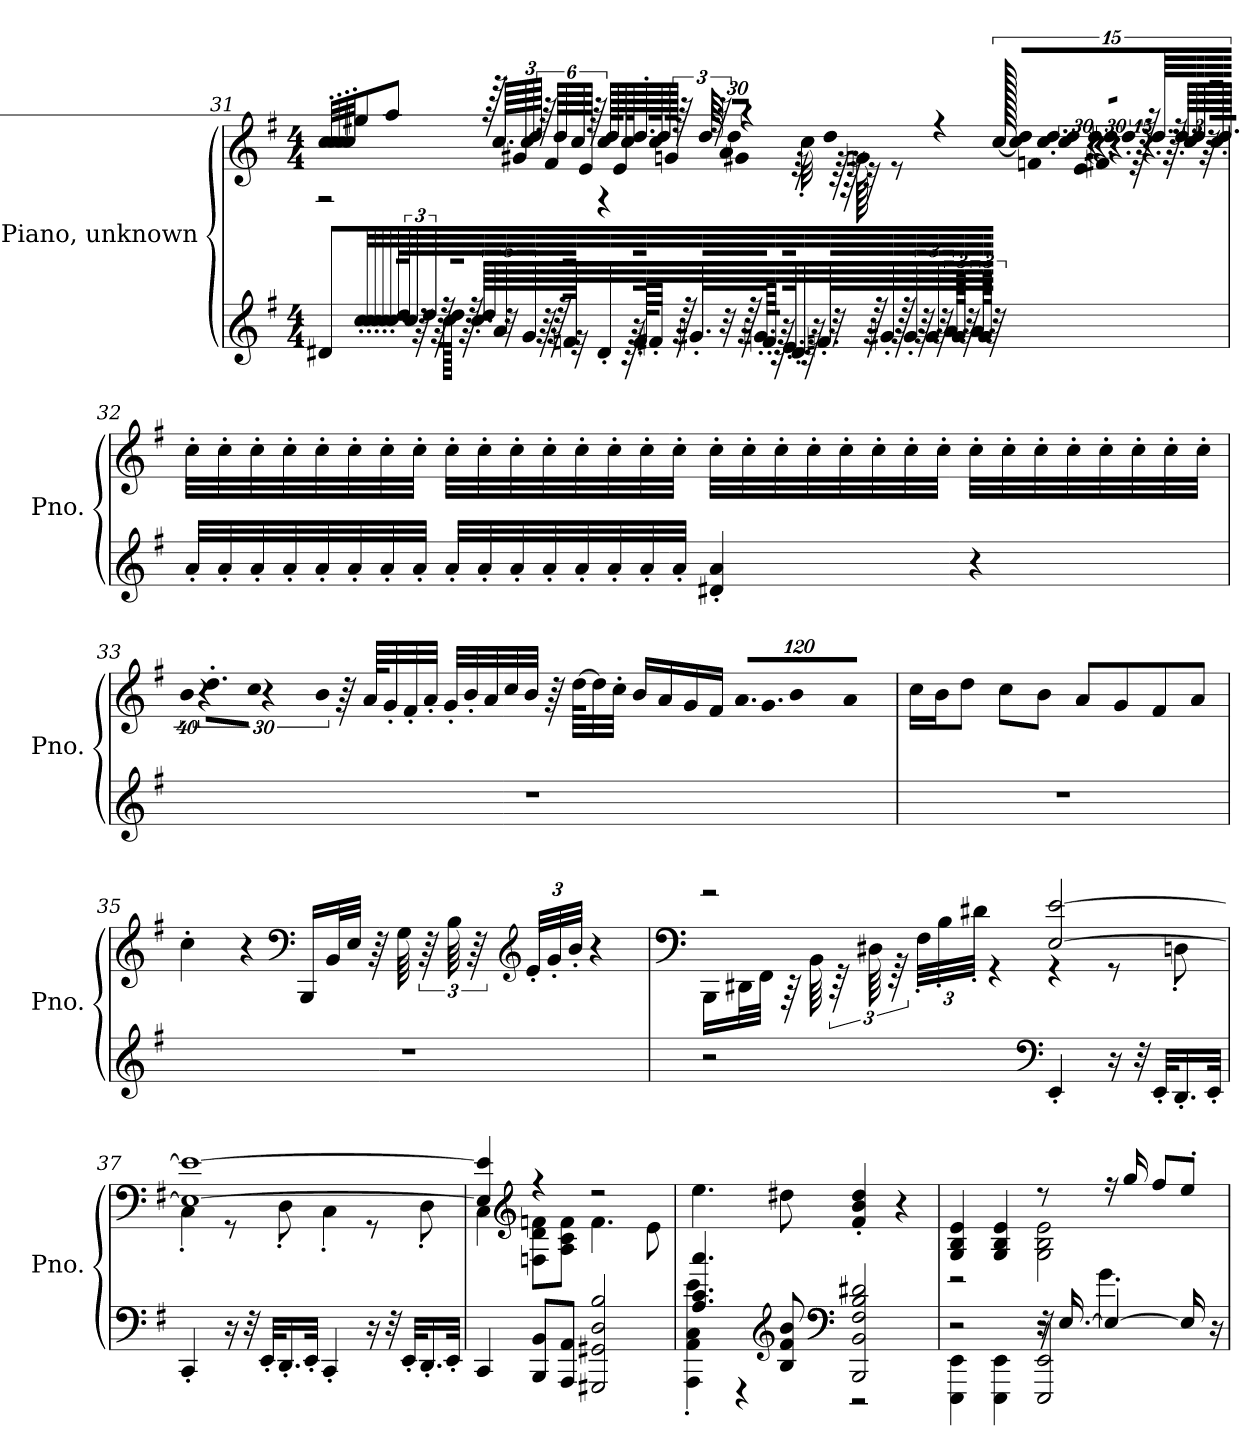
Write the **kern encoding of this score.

**kern	**kern
*part1	*part1
*staff2	*staff1
*I"Piano, unknown	*
*I'Pno.	*
!!LO:LB:g=z
*clefG2	*clefG2
*k[f#]	*k[f#]
*M4/4	*M4/4
=31	=31
*	*^
8d#X/L	32cc'/LLL	2r
.	32cc'/	.
.	32cc'/	.
.	32cc'/JJ	.
32cc'/LL	8gg#X/	.
32cc'/	.	.
32cc'/	.	.
32cc'/	.	.
64.cc'/L	8aa/J	.
128dd/K	.	.
96cc/JJJJ	.	.
96r	.	.
96dd\	.	.
128r	.	.
64cc\LLLL	.	.
128dd\JJJJk	.	.
128r	.	.
64.cc'\LLLL	.	.
80dd\	128r	.
.	64.cc'/LLLL	.
80a\JJJJ	.	.
40r	.	.
*	*Xbrackettup	*
.	96g#X/	.
.	96cc/	.
80g/	.	.
.	96dd/JJJJ	.
*	*brackettup	*
64r	96r	.
.	96f#/LLLL	.
128r	.	.
.	96dd/	.
128fn/	.	.
32r	96cc/	.
.	96e/JJJJ	.
.	96r	.
32d#'/	128cc/KLLLL	4r
.	64dd/	.
.	128e/L	.
128r	128cc/J	.
64.f'/KLLL	64.dd'/	.
32f#X'/JJJ	128cc/K	.
.	64dd/	.
.	128gn/JJJJk	.
128r	96r	.
64.g#X'/	.	.
.	96dd/	.
.	96r	.
!	!LO:N:vis=256	!
32r	1920%17a/LLLLL	.
!	!LO:N:vis=256	!
.	1920%17dd/J	.
!	!LO:N:vis=64	!
.	960%17g#X/JJJJ	.
128r	.	.
.	1920ryy	.
!	!LO:N:vis=128	!
.	1920%17r	.
64.gn'/KLLL	.	.
!	!LO:N:vis=256	!
.	1920%17dd/	.
!	!LO:N:vis=128	!
.	1920%17r	.
32f#'/JJJ	[1920cc/	.
.	1920%19cc/LLLL]	.
.	96dd/	.
.	96fn/	.
128r	128cc/K	.
64.e'/	64.dd'/	.
!	!LO:N:vis=256	!
32d#'/	1920%17cc/L	32r
!	!LO:N:vis=256	!
.	1920%17dd/J	.
!	!LO:N:vis=64	!
.	960%17e/JJJJ	.
128r	.	32cc'\
.	1920ryy	.
!	!LO:N:vis=128	!
.	1920%17r	.
64.fn'/	.	.
!	!LO:N:vis=256	!
.	1920%17dd/	.
!	!LO:N:vis=128	!
.	1920%17r	.
!	!LO:N:vis=256	!
32r	1920%17f#X/KLLLL	64r
!	!LO:N:vis=64	!
.	960%17dd'/JJJJ	.
.	.	128r
.	.	128gn\
!	!LO:N:vis=64	!
.	960%17r	.
128r	.	32r
64.g#X'/	.	.
.	1920ryy	.
!	!LO:N:vis=64	!
.	960%17dd'/	.
128r	960r	8r
.	1920%13r	.
64.g#'/	64.dd'/	.
96r	128r	.
.	64.dd'/LLLL	.
96g#/	.	.
96r	.	.
96a/LLLL	96cc/	.
96g#/JJJJ	96dd/JJJJ	.
96r	96r	.
96a/LLLL	128cc/KLLLL	.
.	64.dd'/JJJJ	.
96g#/JJJJ	.	.
96r	.	.
*	*v	*v
!!LO:LB:g=z
=32	=32
32a'/LLL	32cc'\LLL
32a'/	32cc'\
32a'/	32cc'\
32a'/	32cc'\
32a'/	32cc'\
32a'/	32cc'\
32a'/	32cc'\
32a'/JJJ	32cc'\JJJ
32a'/LLL	32cc'\LLL
32a'/	32cc'\
32a'/	32cc'\
32a'/	32cc'\
32a'/	32cc'\
32a'/	32cc'\
32a'/	32cc'\
32a'/JJJ	32cc'\JJJ
4d#X/' 4a/'	32cc'\LLL
.	32cc'\
.	32cc'\
.	32cc'\
.	32cc'\
.	32cc'\
.	32cc'\
.	32cc'\JJJ
4r	32cc'\LLL
.	32cc'\
.	32cc'\
.	32cc'\
.	32cc'\
.	32cc'\
.	32cc'\
.	32cc'\JJJ
!!LO:LB:g=z
=33	=33
!	!LO:N:vis=32
1r	640%23b\
!	!LO:N:vis=128
.	1920%17r
!	!LO:N:vis=64.
.	640%17dd'\LLLL
!	!LO:N:vis=64
.	960%17cc\JJJJ
!	!LO:N:vis=64
.	960%17r
.	1920ryy
!	!LO:N:vis=64
.	960%17b\
.	64r
.	64a/KLLL
.	32g'/
.	32f#'/
.	32a'/JJJ
.	32g'/LLL
.	32b'/
.	32a/
.	32cc/
.	32b/JJJ
.	64r
.	[64dd\KLLL
.	32dd\]
.	32cc'\JJJ
.	16b/LL
.	16a/
.	16g/
.	16f#/JJ
*	*Xbrackettup
!	!LO:N:vis=32.
.	1920%103a/LLL
!	!LO:N:vis=32.
.	1920%103g/J
!	!LO:N:vis=16
.	1920%137b/
!	!LO:N:vis=16
.	1920%137a/JJ
=34	=34
1r	16cc\LL
.	16b\J
.	8dd\J
.	8cc\L
.	8b\J
.	8a/L
.	8g/
.	8f#/
.	8a/J
!!LO:PB:g=z
=35	=35
1r	4cc'\
.	4r
*	*clefF4
.	16BBB/LL
.	32BB/L
.	32E/JJJ
.	64r
.	64G\
*	*brackettup
.	96r
.	96B\
.	96r
*	*clefG2
*	*Xbrackettup
.	48e'/LLL
.	48g'/
.	48b'/JJJ
.	4r
=36	=36
*	*clefF4
*	*^
2r	2r	16BBB\LL
.	.	32DD#X\L
.	.	32FF#\JJJ
.	.	64r
.	.	64BB\
*	*	*brackettup
.	.	96r
.	.	96D#X\
.	.	96r
*	*	*Xbrackettup
.	.	48F#'\LLL
.	.	48B'\
.	.	48d#X'\JJJ
.	.	4r
*clefF4	*	*
4EE'/	[2E/ [2e/	4r
16r	.	8r
32r	.	.
32EE'/KLL	.	.
16.DD'/	.	8Dn'\
32EE'/JJk	.	.
!!LO:LB:g=z	!!
=37	=37	=37
4CC'/	1E_ 1e_	4C'\
16r	.	8r
32r	.	.
32EE'/KLL	.	.
16.DD'/	.	8D'\
32EE'/JJk	.	.
4CC'/	.	4C'\
16r	.	8r
32r	.	.
32EE'/KLL	.	.
16.DD'/	.	8D'\
32EE'/JJk	.	.
=38	=38	=38
4CC/	4E/] 4e/]	4C\
*	*clefG2	*
8BBB/ 8BB/L	4r	8Fn\ 8d\ 8fn\L
8AAA/ 8AA/J	.	8A\ 8c\ 8f\J
2GGG#X/ 2GG#X/ 2D/ 2B/	2r	4.f\
.	.	8e\
*	*v	*v
=39	=39
*^	*
4.A/ 4.c/ 4.cc/	4AAA\' 4AA\' 4C\' 4e\'	4.ee\
.	4r	.
*clefG2	*	*
8B/ 8f#/ 8b/	.	8dd#X\
*clefF4	*	*
2BBB/ 2BB/ 2F#/ 2B/ 2d#X/	2r	4f#/' 4b/' 4dd#/'
.	.	4r
!!LO:LB:g=z
=40	=40	=40
*	*^	*^
2r	4EEE\ 4EE\	2r	4G/ 4B/ 4e/	2r
.	4EEE\ 4EE\	.	4G/ 4B/ 4e/	.
32r	8r	2EEE/ 2EE/	8r	2G\ 2B\ 2e\
[16.E/	.	.	.	.
4E/_	4.g\	.	16r	.
.	.	.	16gg/	.
.	.	.	8ff#/L	.
16E/]	.	.	8ee'/J	.
16r	.	.	.	.
*v	*v	*v	*	*
*	*v	*v
=	=
*-	*-
